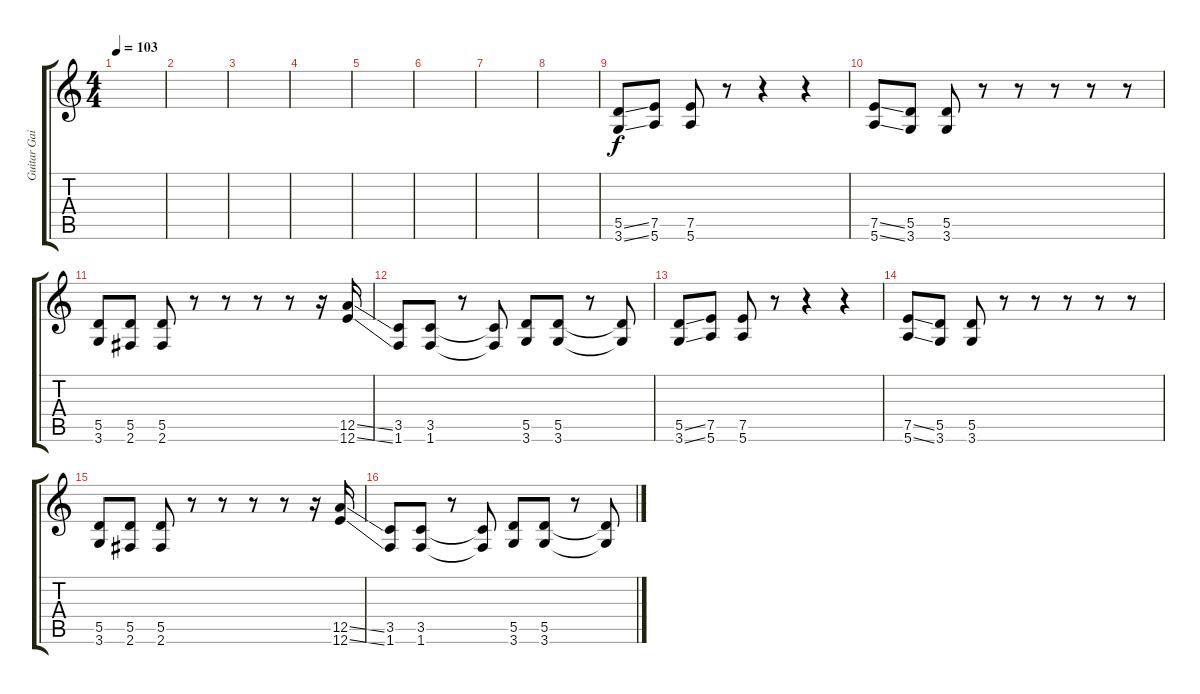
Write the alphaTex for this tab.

\track ("Guitar Gain" "Guitar Gai") {instrument electricbassfinger}
\staff {score tabs}
\tuning (E4 B3 G3 D3 A2 E2) {hide}
\ts (4 4)
\tempo 103
\clef g2
\ks c
|
|
|
|
|
|
|
|
(5.5{ss} 3.6{ss}).8 (7.5 5.6).8 (7.5 5.6).8 r.8 r.4 r.4 |
(7.5{ss} 5.6{ss}).8 (5.5 3.6).8 (5.5 3.6).8 r.8 r.8 r.8 r.8 r.8 |
(5.5 3.6).8 (5.5 2.6).8 (5.5 2.6).8 r.8 r.8 r.8 r.8 r.16 (12.5{ss} 12.6{ss}).16 |
(3.5 1.6).8 (3.5 1.6).8 r.8 (3.5{t} 1.6{t}).8 (5.5 3.6).8 (5.5 3.6).8 r.8 (5.5{t} 3.6{t}).8 |
(5.5{ss} 3.6{ss}).8 (7.5 5.6).8 (7.5 5.6).8 r.8 r.4 r.4 |
(7.5{ss} 5.6{ss}).8 (5.5 3.6).8 (5.5 3.6).8 r.8 r.8 r.8 r.8 r.8 |
(5.5 3.6).8 (5.5 2.6).8 (5.5 2.6).8 r.8 r.8 r.8 r.8 r.16 (12.5{ss} 12.6{ss}).16 |
(3.5 1.6).8 (3.5 1.6).8 r.8 (3.5{t} 1.6{t}).8 (5.5 3.6).8 (5.5 3.6).8 r.8 (5.5{t} 3.6{t}).8
